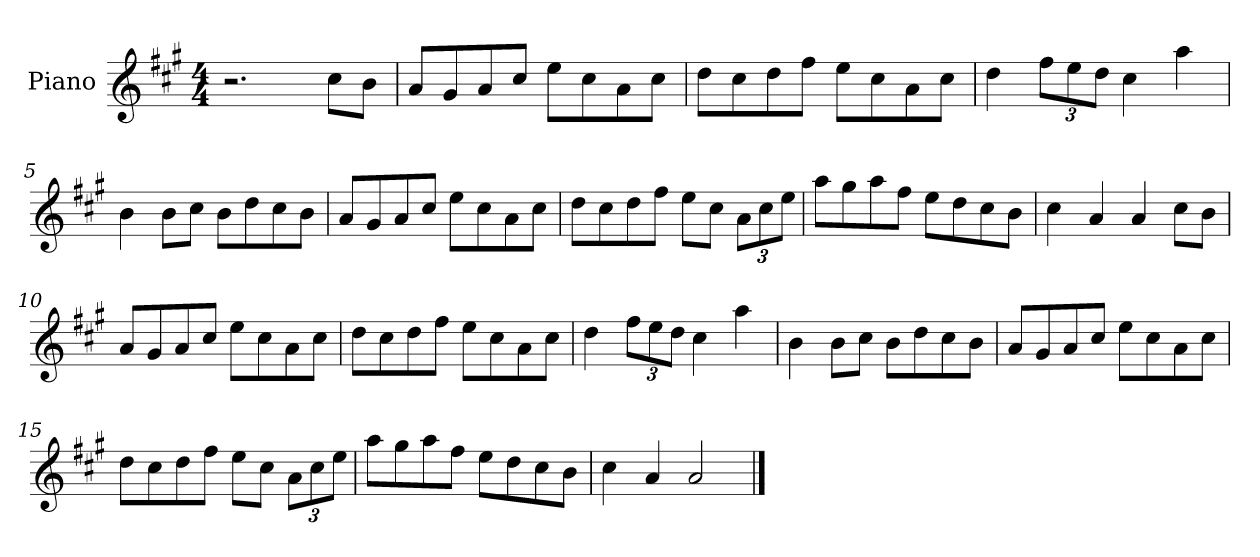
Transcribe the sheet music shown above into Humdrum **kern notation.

**kern
*part1
*staff1
*I"Piano
*I'Pno
*clefG2
*k[f#c#g#]
*M4/4
=1
2.r
8cc#\L
8b\J
=2
8a/L
8g#/
8a/
8cc#/J
8ee\L
8cc#\
8a\
8cc#\J
=3
8dd\L
8cc#\
8dd\
8ff#\J
8ee\L
8cc#\
8a\
8cc#\J
=4
4dd\
*Xbrackettup
12ff#\L
12ee\
12dd\J
4cc#\
4aa\
=5
4b\
8b\L
8cc#\J
8b\L
8dd\
8cc#\
8b\J
=6
8a/L
8g#/
8a/
8cc#/J
8ee\L
8cc#\
8a\
8cc#\J
=7
8dd\L
8cc#\
8dd\
8ff#\J
8ee\L
8cc#\J
12a\L
12cc#\
12ee\J
=8
8aa\L
8gg#\
8aa\
8ff#\J
8ee\L
8dd\
8cc#\
8b\J
=9
4cc#\
4a/
4a/
8cc#\L
8b\J
=10
8a/L
8g#/
8a/
8cc#/J
8ee\L
8cc#\
8a\
8cc#\J
=11
8dd\L
8cc#\
8dd\
8ff#\J
8ee\L
8cc#\
8a\
8cc#\J
=12
4dd\
12ff#\L
12ee\
12dd\J
4cc#\
4aa\
=13
4b\
8b\L
8cc#\J
8b\L
8dd\
8cc#\
8b\J
=14
8a/L
8g#/
8a/
8cc#/J
8ee\L
8cc#\
8a\
8cc#\J
=15
8dd\L
8cc#\
8dd\
8ff#\J
8ee\L
8cc#\J
12a\L
12cc#\
12ee\J
=16
8aa\L
8gg#\
8aa\
8ff#\J
8ee\L
8dd\
8cc#\
8b\J
=17
4cc#\
4a/
2a/
==
*-
